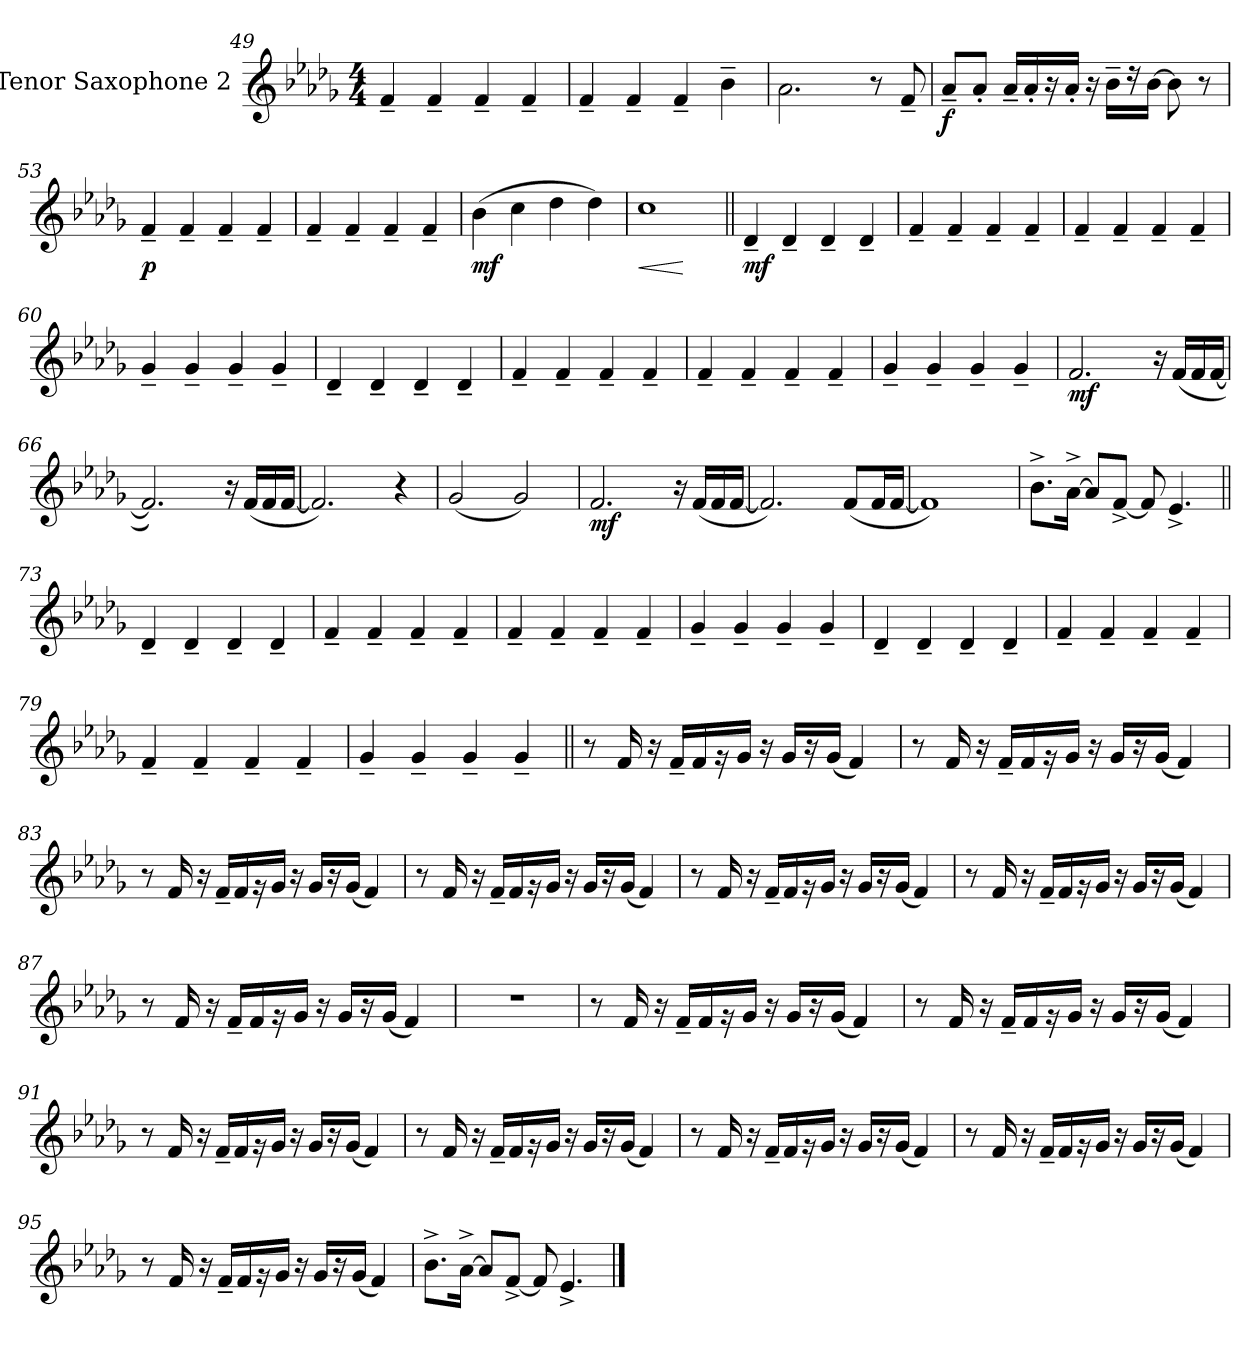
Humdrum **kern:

**kern	**dynam
*part1	*part1
*staff1	*staff1
*I"Tenor Saxophone 2	*
*clefG2	*
*ITrd8c14	*
*k[b-e-a-d-g-]	*
*b-:	*
*M4/4	*
=49	=49
4F~</	.
4F~</	.
4F~</	.
4F~</	.
=50	=50
4F~</	.
4F~</	.
4F~</	.
4B-~>\	.
!!LO:PB:g=z
=51	=51
2.A-\	.
8r	.
8F~</	.
=52	=52
!	!LO:DY:b
8A-~</L	f
8A-'</J	.
16A-~</LL	.
16A-'</	.
16r	.
16A-'</JJ	.
16r	.
16B-~>\LL	.
16r	.
[16B-\JJ	.
8B-\]	.
8r	.
=53	=53
!	!LO:DY:b
4F~</	p
4F~</	.
4F~</	.
4F~</	.
=54	=54
4F~</	.
4F~</	.
4F~</	.
4F~</	.
!!LO:LB:g=z
=55	=55
!	!LO:DY:b
(4B-\	mf
4c\	.
4d-\	.
4d-\)	.
=56	=56
!	!LO:HP:b
1c\	<
.	[
=57||	=57||
!	!LO:DY:b
4D-~</	mf
4D-~</	.
4D-~</	.
4D-~</	.
=58	=58
4F~</	.
4F~</	.
4F~</	.
4F~</	.
=59	=59
4F~</	.
4F~</	.
4F~</	.
4F~</	.
!!LO:LB:g=z
=60	=60
4G-~</	.
4G-~</	.
4G-~</	.
4G-~</	.
=61	=61
4D-~</	.
4D-~</	.
4D-~</	.
4D-~</	.
=62	=62
4F~</	.
4F~</	.
4F~</	.
4F~</	.
=63	=63
4F~</	.
4F~</	.
4F~</	.
4F~</	.
=64	=64
4G-~</	.
4G-~</	.
4G-~</	.
4G-~</	.
!!LO:LB:g=z
=65	=65
!	!LO:DY:b
2.F/	mf
16r	.
(16F/LL	.
16F/	.
[16F/JJ	.
=66	=66
2.F/])	.
16r	.
(16F/LL	.
16F/	.
[16F/JJ	.
=67	=67
2.F/])	.
4r	.
=68	=68
(2G-/	.
2G-/)	.
=69	=69
!	!LO:DY:b
2.F/	mf
16r	.
(16F/LL	.
16F/	.
[16F/JJ	.
!!LO:LB:g=z
=70	=70
2.F/])	.
(8F/L	.
16F/L	.
[16F/JJ	.
=71	=71
1F/])	.
=72	=72
8.B-^>\L	.
[16A-^>\Jk	.
8A-/L]	.
[8F^</J	.
8F/]	.
4.E-^</	.
=73||	=73||
4D-~</	.
4D-~</	.
4D-~</	.
4D-~</	.
=74	=74
4F~</	.
4F~</	.
4F~</	.
4F~</	.
!!LO:LB:g=z
=75	=75
4F~</	.
4F~</	.
4F~</	.
4F~</	.
=76	=76
4G-~</	.
4G-~</	.
4G-~</	.
4G-~</	.
=77	=77
4D-~</	.
4D-~</	.
4D-~</	.
4D-~</	.
=78	=78
4F~</	.
4F~</	.
4F~</	.
4F~</	.
=79	=79
4F~</	.
4F~</	.
4F~</	.
4F~</	.
!!LO:LB:g=z
=80	=80
4G-~</	.
4G-~</	.
4G-~</	.
4G-~</	.
=81||	=81||
8r	.
16F/	.
16r	.
16F~</LL	.
16F/	.
16r	.
16G-/JJ	.
16r	.
16G-/LL	.
16r	.
(16G-/JJ	.
4F/)	.
=82	=82
8r	.
16F/	.
16r	.
16F~</LL	.
16F/	.
16r	.
16G-/JJ	.
16r	.
16G-/LL	.
16r	.
(16G-/JJ	.
4F/)	.
!!LO:LB:g=z
=83	=83
8r	.
16F/	.
16r	.
16F~</LL	.
16F/	.
16r	.
16G-/JJ	.
16r	.
16G-/LL	.
16r	.
(16G-/JJ	.
4F/)	.
=84	=84
8r	.
16F/	.
16r	.
16F~</LL	.
16F/	.
16r	.
16G-/JJ	.
16r	.
16G-/LL	.
16r	.
(16G-/JJ	.
4F/)	.
=85	=85
8r	.
16F/	.
16r	.
16F~</LL	.
16F/	.
16r	.
16G-/JJ	.
16r	.
16G-/LL	.
16r	.
(16G-/JJ	.
4F/)	.
!!LO:LB:g=z
=86	=86
8r	.
16F/	.
16r	.
16F~</LL	.
16F/	.
16r	.
16G-/JJ	.
16r	.
16G-/LL	.
16r	.
(16G-/JJ	.
4F/)	.
=87	=87
8r	.
16F/	.
16r	.
16F~</LL	.
16F/	.
16r	.
16G-/JJ	.
16r	.
16G-/LL	.
16r	.
(16G-/JJ	.
4F/)	.
=88	=88
1r	.
!!LO:LB:g=z
=89	=89
8r	.
16F/	.
16r	.
16F~</LL	.
16F/	.
16r	.
16G-/JJ	.
16r	.
16G-/LL	.
16r	.
(16G-/JJ	.
4F/)	.
=90	=90
8r	.
16F/	.
16r	.
16F~</LL	.
16F/	.
16r	.
16G-/JJ	.
16r	.
16G-/LL	.
16r	.
(16G-/JJ	.
4F/)	.
=91	=91
8r	.
16F/	.
16r	.
16F~</LL	.
16F/	.
16r	.
16G-/JJ	.
16r	.
16G-/LL	.
16r	.
(16G-/JJ	.
4F/)	.
!!LO:PB:g=z
=92	=92
8r	.
16F/	.
16r	.
16F~</LL	.
16F/	.
16r	.
16G-/JJ	.
16r	.
16G-/LL	.
16r	.
(16G-/JJ	.
4F/)	.
=93	=93
8r	.
16F/	.
16r	.
16F~</LL	.
16F/	.
16r	.
16G-/JJ	.
16r	.
16G-/LL	.
16r	.
(16G-/JJ	.
4F/)	.
=94	=94
8r	.
16F/	.
16r	.
16F~</LL	.
16F/	.
16r	.
16G-/JJ	.
16r	.
16G-/LL	.
16r	.
(16G-/JJ	.
4F/)	.
!!LO:LB:g=z
=95	=95
8r	.
16F/	.
16r	.
16F~</LL	.
16F/	.
16r	.
16G-/JJ	.
16r	.
16G-/LL	.
16r	.
(16G-/JJ	.
4F/)	.
=96	=96
8.B-^>\L	.
[16A-^>\Jk	.
8A-/L]	.
[8F^</J	.
8F/]	.
4.E-^</	.
==	==
*-	*-
